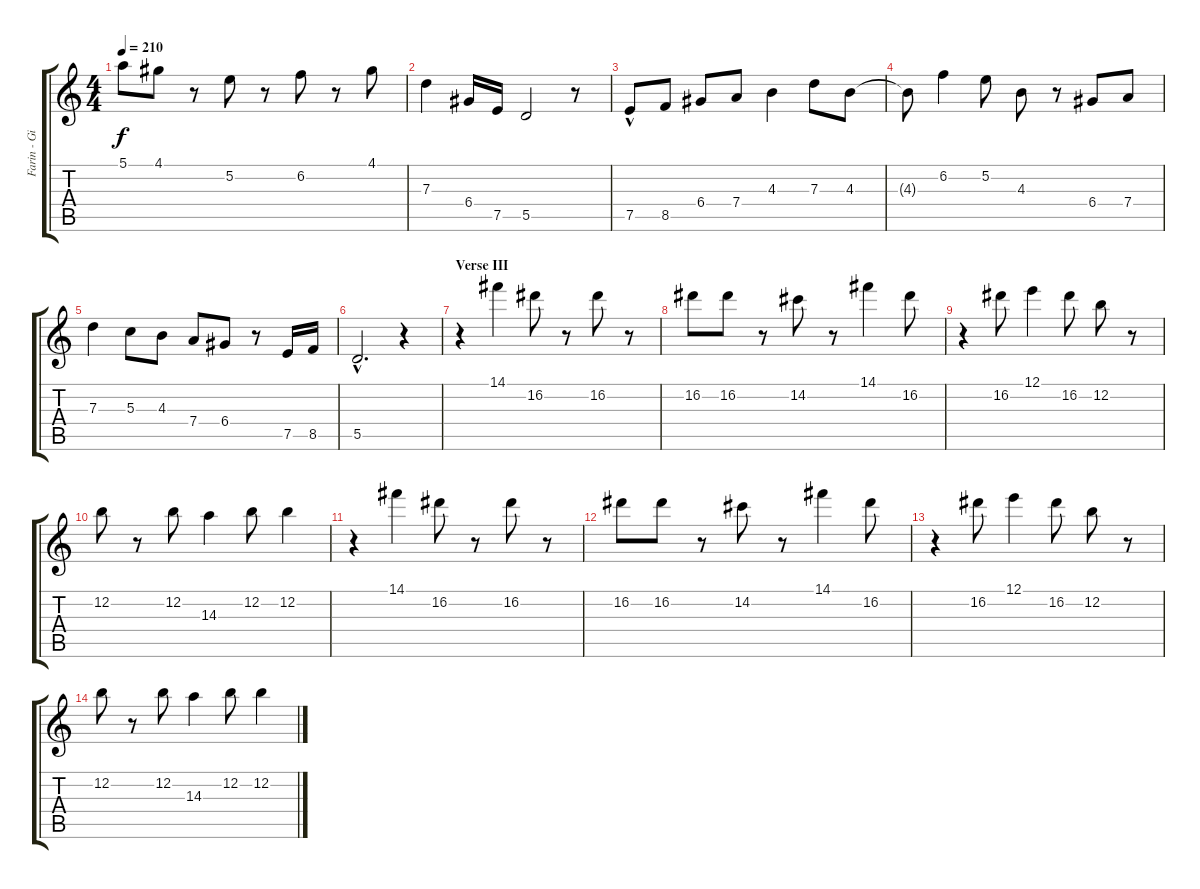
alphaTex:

\track ("Farin - Gitarre 2" "Farin - Gi") {instrument overdrivenguitar}
\staff {score tabs}
\tuning (E4 B3 G3 D3 A2 E2) {hide}
\ts (4 4)
\tempo 210
\clef g2
\ks c
5.1.8{dy f} 4.1.8 r.8 5.2.8 r.8 6.2.8 r.8 4.1.8 |
7.3.4 6.4.16 7.5.16 5.5.2 r.8 |
7.5{hac}.8 8.5.8 6.4.8 7.4.8 4.3.4 7.3.8 4.3.8 |
4.3{t}.8 6.2.4 5.2.8 4.3.8 r.8 6.4.8 7.4.8 |
7.3.4 5.3.8 4.3.8 7.4.8 6.4.8 r.8 7.5.16 8.5.16 |
5.5{hac}.2{d} r.4 |
\section ("" "Verse III")
r.4 14.1.4{volume 10 balance 9 instrument acousticguitarsteel} 16.2.8 r.8 16.2.8 r.8 |
16.2.8 16.2.8 r.8 14.2.8 r.8 14.1.4 16.2.8 |
r.4 16.2.8 12.1.4 16.2.8 12.2.8 r.8 |
12.2.8 r.8 12.2.8 14.3.4 12.2.8 12.2.4 |
r.4 14.1.4 16.2.8 r.8 16.2.8 r.8 |
16.2.8 16.2.8 r.8 14.2.8 r.8 14.1.4 16.2.8 |
r.4 16.2.8 12.1.4 16.2.8 12.2.8 r.8 |
12.2.8 r.8 12.2.8 14.3.4 12.2.8 12.2.4
